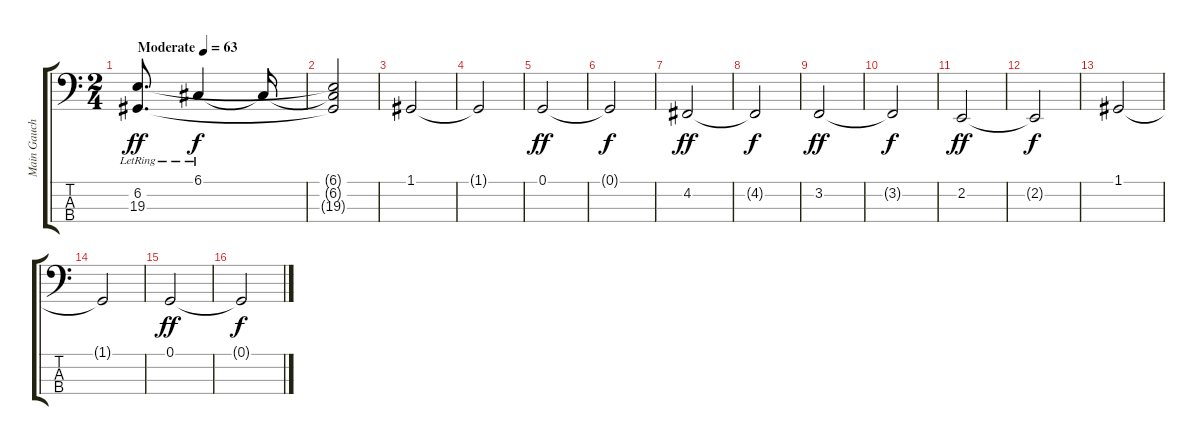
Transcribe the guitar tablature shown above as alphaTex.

\track ("Main Gauche" "Main Gauch") {instrument acousticgrandpiano}
\staff {score tabs}
\tuning (G2 D2 A1 E1) {hide}
\ts (2 4)
\tempo (63 "Moderate")
\clef f4
\ks c
(6.2{lr} 19.3{lr}).8{d dy ff instrument acousticgrandpiano} 6.1{lr}.4{dy f} 6.1{t}.16 |
(6.1{t} 6.2{t} 19.3{t}).2 |
1.1.2 |
1.1{t}.2 |
0.1.2{dy ff} |
0.1{t}.2{dy f} |
4.2.2{dy ff} |
4.2{t}.2{dy f} |
3.2.2{dy ff} |
3.2{t}.2{dy f} |
2.2.2{dy ff} |
2.2{t}.2{dy f} |
1.1.2 |
1.1{t}.2 |
0.1.2{dy ff} |
0.1{t}.2{dy f}
